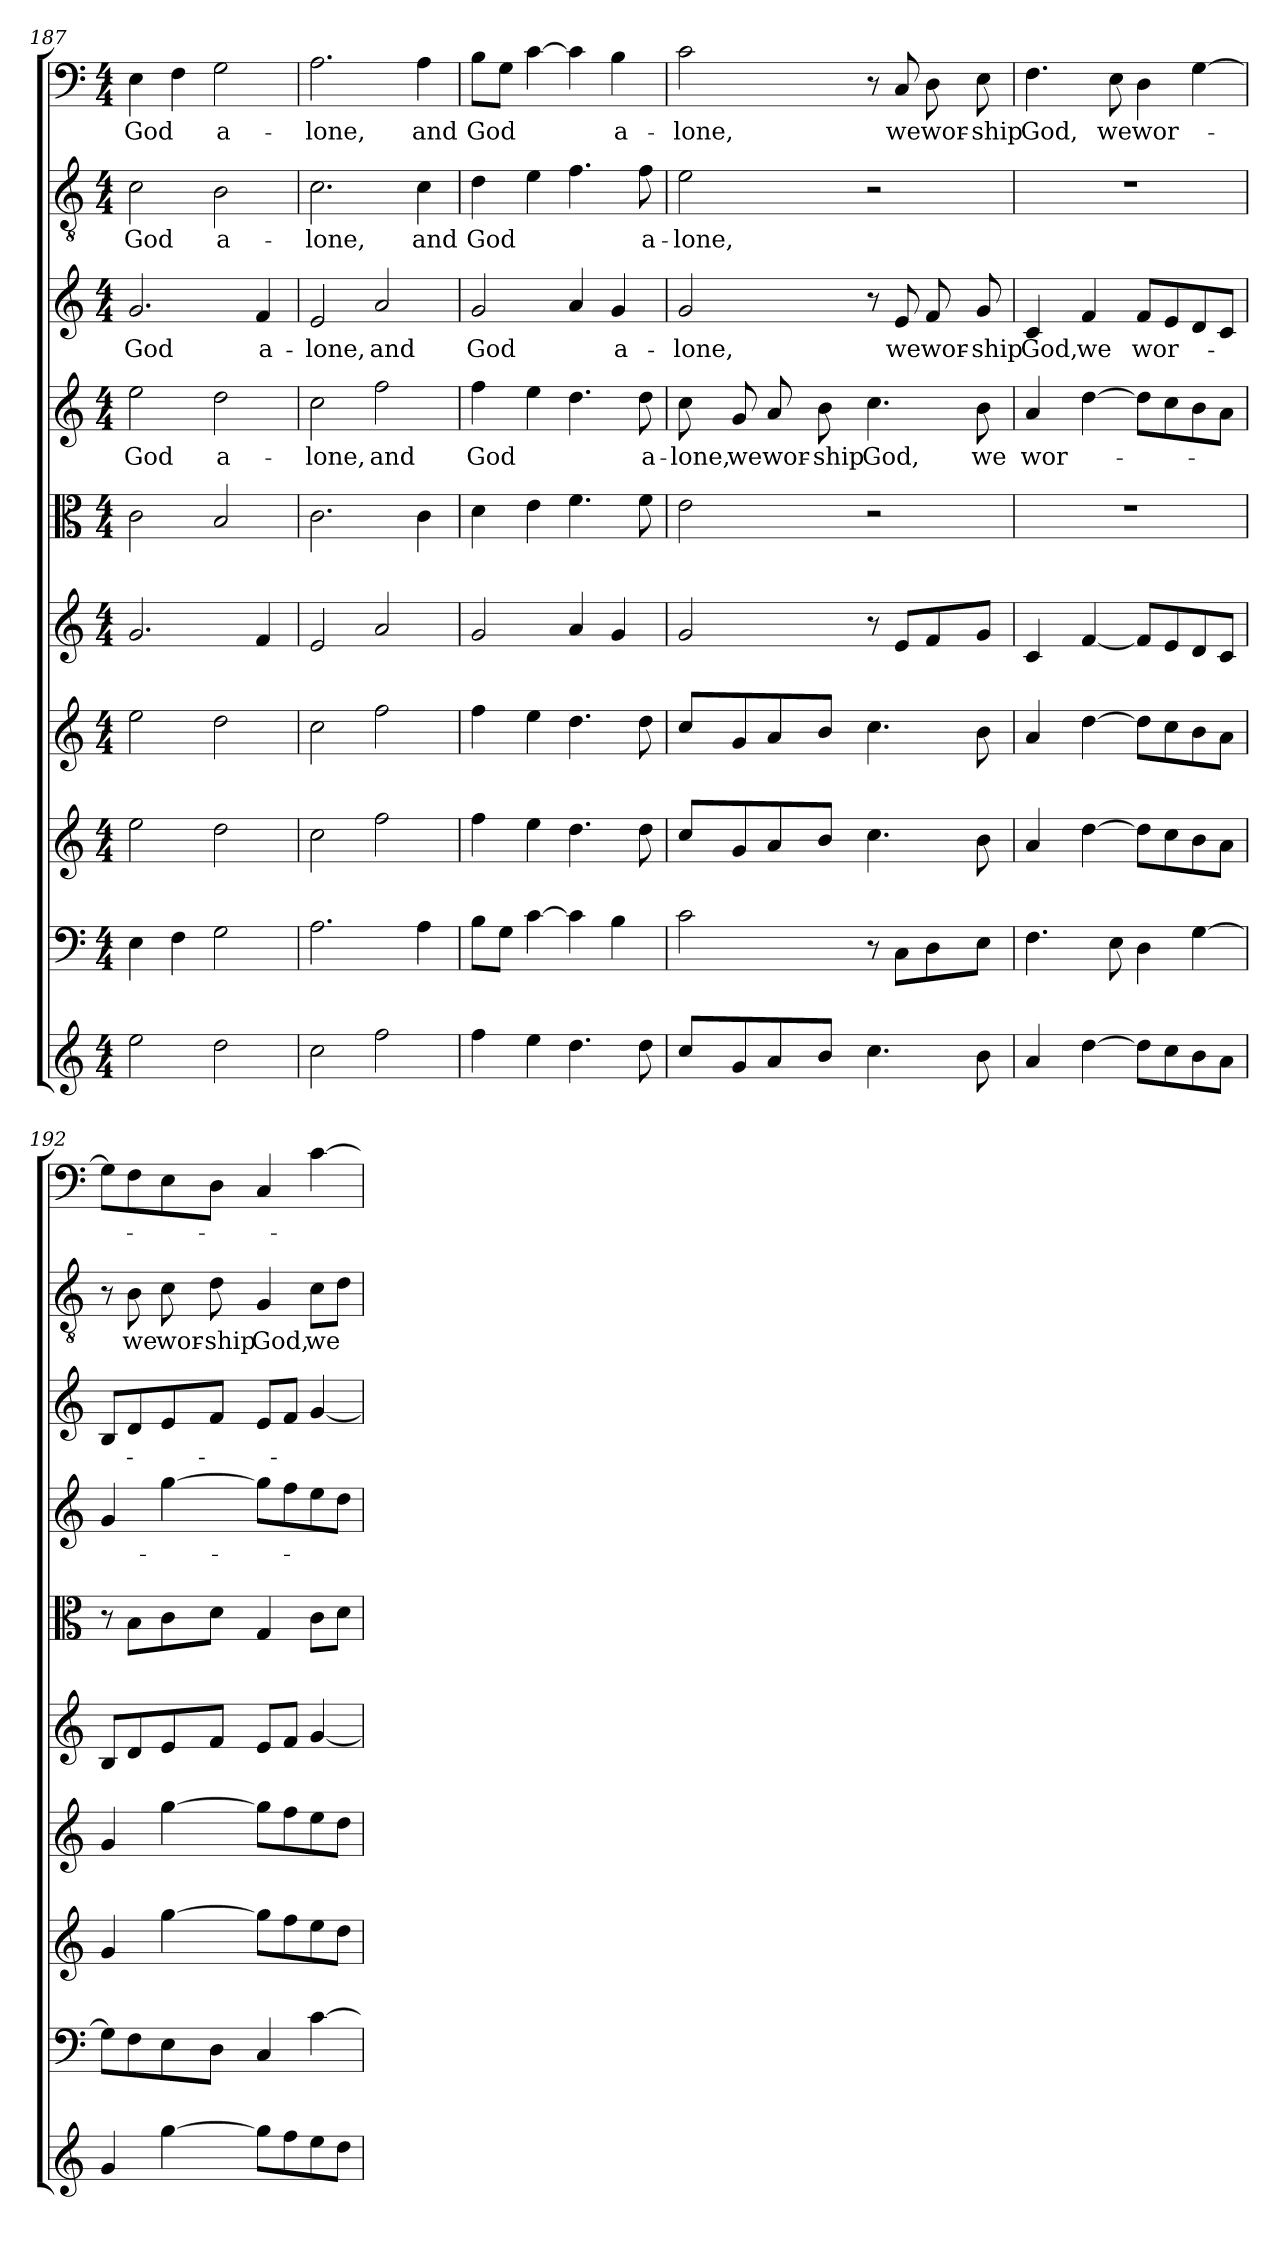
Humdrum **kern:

**kern	**kern	**kern	**kern	**kern	**kern	**kern	**text	**kern	**text	**kern	**text	**kern	**text
*part10	*part9	*part8	*part7	*part6	*part5	*part4	*part4	*part3	*part3	*part2	*part2	*part1	*part1
*staff10	*staff9	*staff8	*staff7	*staff6	*staff5	*staff4	*staff4	*staff3	*staff3	*staff2	*staff2	*staff1	*staff1
*clefG2	*clefF4	*clefG2	*clefG2	*clefG2	*clefC3	*clefG2	*	*clefG2	*	*clefGv2	*	*clefF4	*
*k[]	*k[]	*k[]	*k[]	*k[]	*k[]	*k[]	*	*k[]	*	*k[]	*	*k[]	*
*C:	*C:	*C:	*C:	*C:	*C:	*C:	*	*C:	*	*C:	*	*C:	*
*M4/4	*M4/4	*M4/4	*M4/4	*M4/4	*M4/4	*M4/4	*	*M4/4	*	*M4/4	*	*M4/4	*
=187	=187	=187	=187	=187	=187	=187	=187	=187	=187	=187	=187	=187	=187
2ee\	4E\	2ee\	2ee\	2.g/	2c\	2ee\	God	2.g/	God	2c\	God	4E\	God
.	4F\	.	.	.	.	.	.	.	.	.	.	4F\	.
2dd\	2G\	2dd\	2dd\	.	2B/	2dd\	a-	.	.	2B\	a-	2G\	a-
.	.	.	.	4f/	.	.	.	4f/	a-	.	.	.	.
=188	=188	=188	=188	=188	=188	=188	=188	=188	=188	=188	=188	=188	=188
2cc\	2.A\	2cc\	2cc\	2e/	2.c\	2cc\	-lone,	2e/	-lone,	2.c\	-lone,	2.A\	-lone,
2ff\	.	2ff\	2ff\	2a/	.	2ff\	and	2a/	and	.	.	.	.
.	4A\	.	.	.	4c\	.	.	.	.	4c\	and	4A\	and
=189	=189	=189	=189	=189	=189	=189	=189	=189	=189	=189	=189	=189	=189
4ff\	8B\L	4ff\	4ff\	2g/	4d\	4ff\	God	2g/	God	4d\	God	8B\L	God
.	8G\J	.	.	.	.	.	.	.	.	.	.	8G\J	.
4ee\	[4c\	4ee\	4ee\	.	4e\	4ee\	.	.	.	4e\	.	[4c\	.
4.dd\	4c\]	4.dd\	4.dd\	4a/	4.f\	4.dd\	.	4a/	.	4.f\	.	4c\]	.
.	4B\	.	.	4g/	.	.	.	4g/	a-	.	.	4B\	a-
8dd\	.	8dd\	8dd\	.	8f\	8dd\	a-	.	.	8f\	a-	.	.
=190	=190	=190	=190	=190	=190	=190	=190	=190	=190	=190	=190	=190	=190
8cc/L	2c\	8cc/L	8cc/L	2g/	2e\	8cc\	-lone,	2g/	-lone,	2e\	-lone,	2c\	-lone,
8g/	.	8g/	8g/	.	.	8g/	we	.	.	.	.	.	.
8a/	.	8a/	8a/	.	.	8a/	wor-	.	.	.	.	.	.
8b/J	.	8b/J	8b/J	.	.	8b\	-ship	.	.	.	.	.	.
4.cc\	8r	4.cc\	4.cc\	8r	2r	4.cc\	God,	8r	.	2r	.	8r	.
.	8C\L	.	.	8e/L	.	.	.	8e/	we	.	.	8C/	we
.	8D\	.	.	8f/	.	.	.	8f/	wor-	.	.	8D\	wor-
8b\	8E\J	8b\	8b\	8g/J	.	8b\	we	8g/	-ship	.	.	8E\	-ship
=191	=191	=191	=191	=191	=191	=191	=191	=191	=191	=191	=191	=191	=191
4a/	4.F\	4a/	4a/	4c/	1r	4a/	wor-	4c/	God,	1r	.	4.F\	God,
[4dd\	.	[4dd\	[4dd\	[4f/	.	[4dd\	.	4f/	we	.	.	.	.
.	8E\	.	.	.	.	.	.	.	.	.	.	8E\	we
8dd\L]	4D\	8dd\L]	8dd\L]	8f/L]	.	8dd\L]	.	8f/L	wor-	.	.	4D\	wor-
8cc\	.	8cc\	8cc\	8e/	.	8cc\	.	8e/	.	.	.	.	.
8b\	[4G\	8b\	8b\	8d/	.	8b\	.	8d/	.	.	.	[4G\	.
8a\J	.	8a\J	8a\J	8c/J	.	8a\J	.	8c/J	.	.	.	.	.
=192	=192	=192	=192	=192	=192	=192	=192	=192	=192	=192	=192	=192	=192
4g/	8G\L]	4g/	4g/	8B/L	8r	4g/	.	8B/L	.	8r	.	8G\L]	.
.	8F\	.	.	8d/	8B\L	.	.	8d/	.	8B\	we	8F\	.
[4gg\	8E\	[4gg\	[4gg\	8e/	8c\	[4gg\	.	8e/	.	8c\	wor-	8E\	.
.	8D\J	.	.	8f/J	8d\J	.	.	8f/J	.	8d\	-ship	8D\J	.
8gg\L]	4C/	8gg\L]	8gg\L]	8e/L	4G/	8gg\L]	.	8e/L	.	4G/	God,	4C/	.
8ff\	.	8ff\	8ff\	8f/J	.	8ff\	.	8f/J	.	.	.	.	.
8ee\	[4c\	8ee\	8ee\	[4g/	8c\L	8ee\	.	[4g/	.	8c\L	we	[4c\	.
8dd\J	.	8dd\J	8dd\J	.	8d\J	8dd\J	.	.	.	8d\J	.	.	.
=	=	=	=	=	=	=	=	=	=	=	=	=	=
*-	*-	*-	*-	*-	*-	*-	*-	*-	*-	*-	*-	*-	*-
